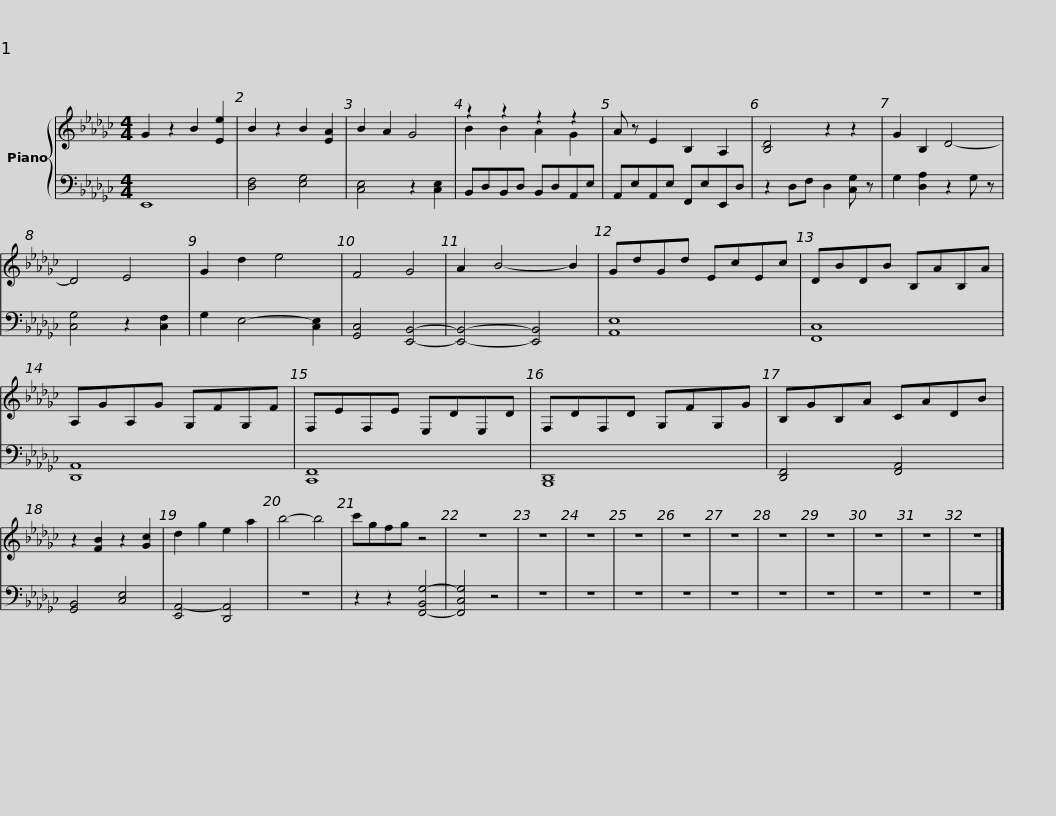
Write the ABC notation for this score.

X:1
%%score { ( 1 3 ) | 2 }
L:1/8
M:4/4
I:linebreak $
K:Gb
V:1 treble
V:3 treble
V:2 bass
V:1
 G2 z2 B2 [Ee]2 | B2 z2 B2 [EA]2 | B2 A2 G4 | z2 z2 z2 z2 | A z E2 B,2 A,2 | %5
 [B,D]4 z2 z2 | G2 B,2 D4- |$ D4 E4 | G2 d2 e4 | F4 G4 | %10
 A2 B4- B2 | GdGd EcEc | DBDB B,AB,A | A,GA,G G,FG,F |$ F,EF,E E,DE,D | %15
 F,DF,D G,FG,G | B,GB,A CADB | z2 [FB]2 z2 [Gc]2 | d2 g2 e2 a2 | b4- b4 | %20
 c'gfg z4 |$ z8 | z8 | z8 | z8 | %25
 z8 | z8 | z8 | z8 | z8 | %30
 z8 | z8 |] %32
V:2
 E,,8 | [D,F,]4 [E,G,]4 | [C,E,]4 z2 [C,E,]2 | B,,D,B,,D, B,,D,A,,E, | A,,E,A,,E, F,,E,E,,D, | %5
 z2 D,F, D,2 [C,G,] z | G,2 [D,A,]2 z2 G, z |$ [C,G,]4 z2 [C,F,]2 | G,2 E,4- [C,E,-]2 | [G,,C,]4 [E,,B,,]4- | %10
 [E,,B,,]4- [E,,B,,]4 | [A,,E,]8 | [F,,C,]8 | [D,,A,,]8 |$ [C,,F,,]8 | %15
 [B,,,D,,]8 | [D,,F,,]4 [F,,A,,]4 | [G,,B,,]4 [C,E,]4 | [E,,A,,-]4 [D,,A,,]4 | z8 | %20
 z2 z2 [F,,-B,,G,-]4 |$ [F,,C,G,]4 z4 | z8 | z8 | z8 | %25
 z8 | z8 | z8 | z8 | z8 | %30
 z8 | z8 |] %32
V:3
 x8 | x8 | x8 | B2 B2 A2 G2 | x8 | %5
 x8 | x8 |$ x8 | x8 | x8 | %10
 x8 | x8 | x8 | x8 |$ x8 | %15
 x8 | x8 | x8 | x8 | x8 | %20
 x8 |$ x8 | x8 | x8 | x8 | %25
 x8 | x8 | x8 | x8 | x8 | %30
 x8 | x8 |] %32
